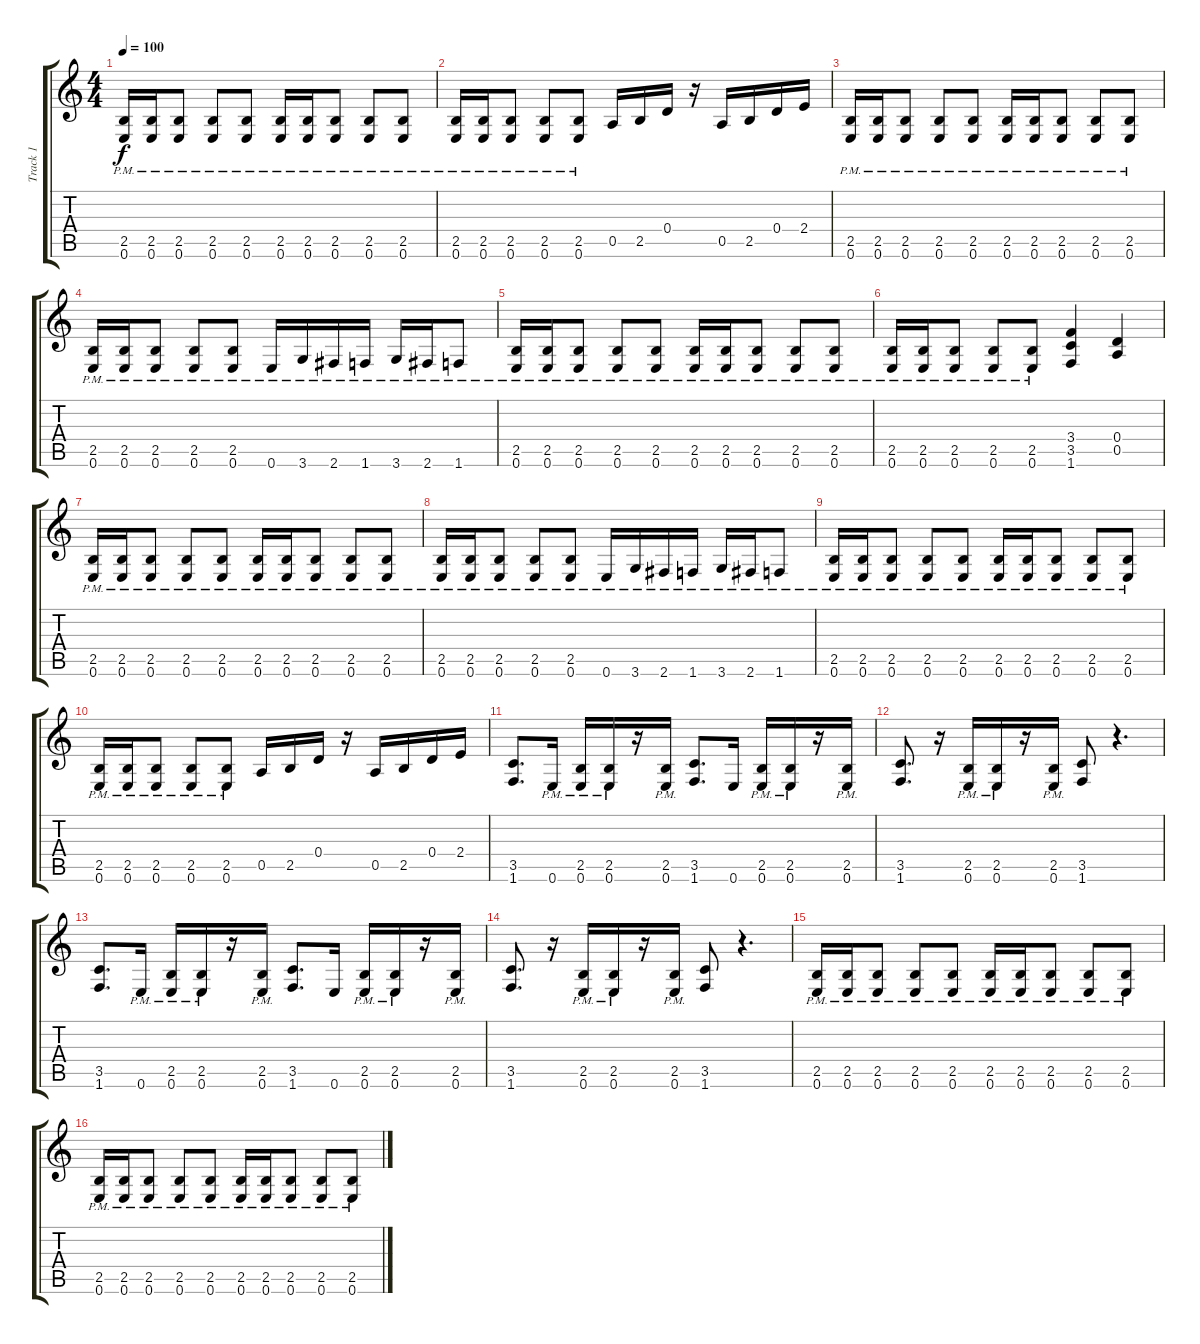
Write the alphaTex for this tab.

\track ("Track 1" "Track 1") {instrument distortionguitar}
\staff {score tabs}
\tuning (E4 B3 G3 D3 A2 E2) {hide}
\ts (4 4)
\tempo 100
\clef g2
\ks c
(2.5{pm} 0.6{pm}).16{dy f} (2.5{pm} 0.6{pm}).16 (2.5{pm} 0.6{pm}).8 (2.5{pm} 0.6{pm}).8 (2.5{pm} 0.6{pm}).8 (2.5{pm} 0.6{pm}).16 (2.5{pm} 0.6{pm}).16 (2.5{pm} 0.6{pm}).8 (2.5{pm} 0.6{pm}).8 (2.5{pm} 0.6{pm}).8 |
(2.5{pm} 0.6{pm}).16 (2.5{pm} 0.6{pm}).16 (2.5{pm} 0.6{pm}).8 (2.5{pm} 0.6{pm}).8 (2.5{pm} 0.6{pm}).8 0.5.16 2.5.16 0.4.16 r.16 0.5.16 2.5.16 0.4.16 2.4.16 |
(2.5{pm} 0.6{pm}).16 (2.5{pm} 0.6{pm}).16 (2.5{pm} 0.6{pm}).8 (2.5{pm} 0.6{pm}).8 (2.5{pm} 0.6{pm}).8 (2.5{pm} 0.6{pm}).16 (2.5{pm} 0.6{pm}).16 (2.5{pm} 0.6{pm}).8 (2.5{pm} 0.6{pm}).8 (2.5{pm} 0.6{pm}).8 |
(2.5{pm} 0.6{pm}).16 (2.5{pm} 0.6{pm}).16 (2.5{pm} 0.6{pm}).8 (2.5{pm} 0.6{pm}).8 (2.5{pm} 0.6{pm}).8 0.6{pm}.16 3.6{pm}.16 2.6{pm}.16 1.6{pm}.16 3.6{pm}.16 2.6{pm}.16 1.6{pm}.8 |
(2.5{pm} 0.6{pm}).16 (2.5{pm} 0.6{pm}).16 (2.5{pm} 0.6{pm}).8 (2.5{pm} 0.6{pm}).8 (2.5{pm} 0.6{pm}).8 (2.5{pm} 0.6{pm}).16 (2.5{pm} 0.6{pm}).16 (2.5{pm} 0.6{pm}).8 (2.5{pm} 0.6{pm}).8 (2.5{pm} 0.6{pm}).8 |
(2.5{pm} 0.6{pm}).16 (2.5{pm} 0.6{pm}).16 (2.5{pm} 0.6{pm}).8 (2.5{pm} 0.6{pm}).8 (2.5{pm} 0.6{pm}).8 (3.4 3.5 1.6).4 (0.4 0.5).4 |
(2.5{pm} 0.6{pm}).16 (2.5{pm} 0.6{pm}).16 (2.5{pm} 0.6{pm}).8 (2.5{pm} 0.6{pm}).8 (2.5{pm} 0.6{pm}).8 (2.5{pm} 0.6{pm}).16 (2.5{pm} 0.6{pm}).16 (2.5{pm} 0.6{pm}).8 (2.5{pm} 0.6{pm}).8 (2.5{pm} 0.6{pm}).8 |
(2.5{pm} 0.6{pm}).16 (2.5{pm} 0.6{pm}).16 (2.5{pm} 0.6{pm}).8 (2.5{pm} 0.6{pm}).8 (2.5{pm} 0.6{pm}).8 0.6{pm}.16 3.6{pm}.16 2.6{pm}.16 1.6{pm}.16 3.6{pm}.16 2.6{pm}.16 1.6{pm}.8 |
(2.5{pm} 0.6{pm}).16 (2.5{pm} 0.6{pm}).16 (2.5{pm} 0.6{pm}).8 (2.5{pm} 0.6{pm}).8 (2.5{pm} 0.6{pm}).8 (2.5{pm} 0.6{pm}).16 (2.5{pm} 0.6{pm}).16 (2.5{pm} 0.6{pm}).8 (2.5{pm} 0.6{pm}).8 (2.5{pm} 0.6{pm}).8 |
(2.5{pm} 0.6{pm}).16 (2.5{pm} 0.6{pm}).16 (2.5{pm} 0.6{pm}).8 (2.5{pm} 0.6{pm}).8 (2.5{pm} 0.6{pm}).8 0.5.16 2.5.16 0.4.16 r.16 0.5.16 2.5.16 0.4.16 2.4.16 |
(3.5 1.6).8{d} 0.6{pm}.16 (2.5{pm} 0.6{pm}).16 (2.5{pm} 0.6{pm}).16 r.16 (2.5{pm} 0.6{pm}).16 (3.5 1.6).8{d} 0.6.16 (2.5{pm} 0.6{pm}).16 (2.5{pm} 0.6{pm}).16 r.16 (2.5{pm} 0.6{pm}).16 |
(3.5 1.6).8{d} r.16 (2.5{pm} 0.6{pm}).16 (2.5{pm} 0.6{pm}).16 r.16 (2.5{pm} 0.6{pm}).16 (3.5 1.6).8 r.4{d} |
(3.5 1.6).8{d} 0.6{pm}.16 (2.5{pm} 0.6{pm}).16 (2.5{pm} 0.6{pm}).16 r.16 (2.5{pm} 0.6{pm}).16 (3.5 1.6).8{d} 0.6.16 (2.5{pm} 0.6{pm}).16 (2.5{pm} 0.6{pm}).16 r.16 (2.5{pm} 0.6{pm}).16 |
(3.5 1.6).8{d} r.16 (2.5{pm} 0.6{pm}).16 (2.5{pm} 0.6{pm}).16 r.16 (2.5{pm} 0.6{pm}).16 (3.5 1.6).8 r.4{d} |
(2.5{pm} 0.6{pm}).16 (2.5{pm} 0.6{pm}).16 (2.5{pm} 0.6{pm}).8 (2.5{pm} 0.6{pm}).8 (2.5{pm} 0.6{pm}).8 (2.5{pm} 0.6{pm}).16 (2.5{pm} 0.6{pm}).16 (2.5{pm} 0.6{pm}).8 (2.5{pm} 0.6{pm}).8 (2.5{pm} 0.6{pm}).8 |
(2.5{pm} 0.6{pm}).16 (2.5{pm} 0.6{pm}).16 (2.5{pm} 0.6{pm}).8 (2.5{pm} 0.6{pm}).8 (2.5{pm} 0.6{pm}).8 (2.5{pm} 0.6{pm}).16 (2.5{pm} 0.6{pm}).16 (2.5{pm} 0.6{pm}).8 (2.5{pm} 0.6{pm}).8 (2.5{pm} 0.6{pm}).8
